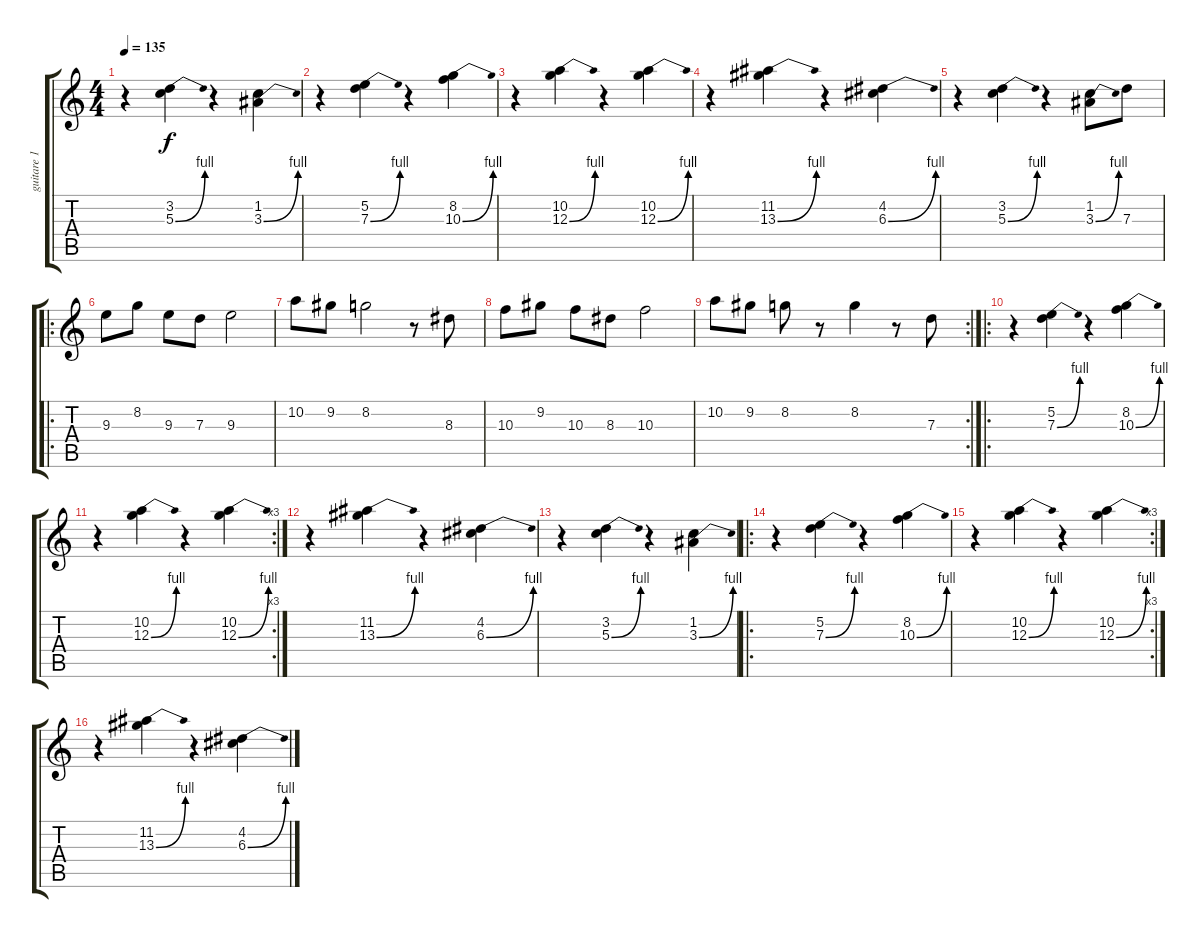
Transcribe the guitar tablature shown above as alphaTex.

\track ("guitare 1" "guitare 1") {instrument overdrivenguitar}
\staff {score tabs}
\tuning (E4 B3 G3 D3 A2 E2) {hide}
\ts (4 4)
\tempo 135
\clef g2
\ks c
r.4{dy f} (3.2 5.3{be (bend 0 0 60 4)}).4 r.4 (1.2 3.3{be (bend 0 0 60 4)}).4 |
r.4 (5.2 7.3{be (bend 0 0 60 4)}).4 r.4 (8.2 10.3{be (bend 0 0 60 4)}).4 |
r.4 (10.2 12.3{be (bend 0 0 60 4)}).4 r.4 (10.2 12.3{be (bend 0 0 60 4)}).4 |
r.4 (11.2 13.3{be (bend 0 0 60 4)}).4 r.4 (4.2 6.3{be (bend 0 0 60 4)}).4 |
r.4 (3.2 5.3{be (bend 0 0 60 4)}).4 r.4 (1.2 3.3{be (bend 0 0 60 4)}).8 7.3.8 |
\ro
9.3.8 8.2.8 9.3.8 7.3.8 9.3.2 |
10.2.8 9.2.8 8.2.2 r.8 8.3.8 |
10.3.8 9.2.8 10.3.8 8.3.8 10.3.2 |
\rc 2
10.2.8 9.2.8 8.2.8 r.8 8.2.4 r.8 7.3.8 |
\ro
r.4 (5.2 7.3{be (bend 0 0 60 4)}).4 r.4 (8.2 10.3{be (bend 0 0 60 4)}).4 |
\rc 3
r.4 (10.2 12.3{be (bend 0 0 60 4)}).4 r.4 (10.2 12.3{be (bend 0 0 60 4)}).4 |
r.4 (11.2 13.3{be (bend 0 0 60 4)}).4 r.4 (4.2 6.3{be (bend 0 0 60 4)}).4 |
r.4 (3.2 5.3{be (bend 0 0 60 4)}).4 r.4 (1.2 3.3{be (bend 0 0 60 4)}).4 |
\ro
r.4 (5.2 7.3{be (bend 0 0 60 4)}).4 r.4 (8.2 10.3{be (bend 0 0 60 4)}).4 |
\rc 3
r.4 (10.2 12.3{be (bend 0 0 60 4)}).4 r.4 (10.2 12.3{be (bend 0 0 60 4)}).4 |
r.4 (11.2 13.3{be (bend 0 0 60 4)}).4 r.4 (4.2 6.3{be (bend 0 0 60 4)}).4
